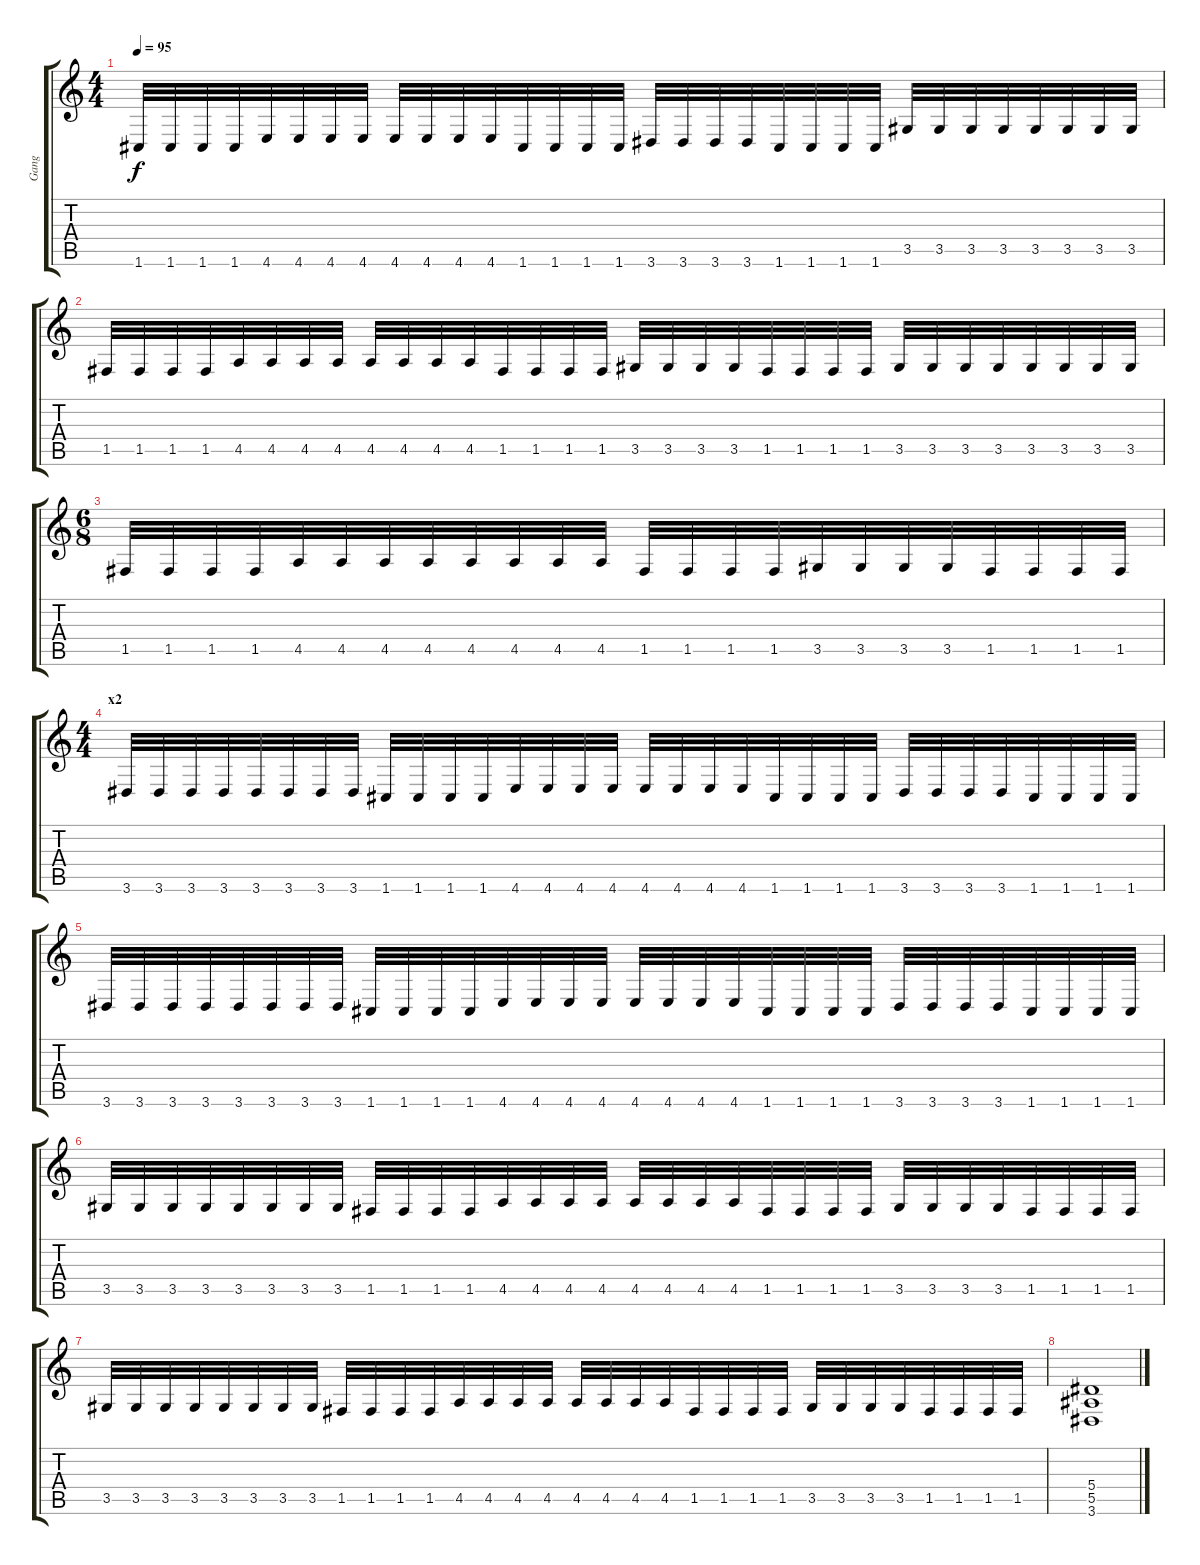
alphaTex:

\track ("Gang" "Gang") {instrument distortionguitar}
\staff {score tabs}
\tuning (C4 G3 Eb3 Bb2 F2 C2) {hide}
\ts (4 4)
\tempo 95
\clef g2
\ks c
1.6.32{dy f} 1.6.32 1.6.32 1.6.32 4.6.32 4.6.32 4.6.32 4.6.32 4.6.32 4.6.32 4.6.32 4.6.32 1.6.32 1.6.32 1.6.32 1.6.32 3.6.32 3.6.32 3.6.32 3.6.32 1.6.32 1.6.32 1.6.32 1.6.32 3.5.32 3.5.32 3.5.32 3.5.32 3.5.32 3.5.32 3.5.32 3.5.32 |
1.5.32 1.5.32 1.5.32 1.5.32 4.5.32 4.5.32 4.5.32 4.5.32 4.5.32 4.5.32 4.5.32 4.5.32 1.5.32 1.5.32 1.5.32 1.5.32 3.5.32 3.5.32 3.5.32 3.5.32 1.5.32 1.5.32 1.5.32 1.5.32 3.5.32 3.5.32 3.5.32 3.5.32 3.5.32 3.5.32 3.5.32 3.5.32 |
\ts (6 8)
1.5.32 1.5.32 1.5.32 1.5.32 4.5.32 4.5.32 4.5.32 4.5.32 4.5.32 4.5.32 4.5.32 4.5.32 1.5.32 1.5.32 1.5.32 1.5.32 3.5.32 3.5.32 3.5.32 3.5.32 1.5.32 1.5.32 1.5.32 1.5.32 |
\ts (4 4)
\section ("" "x2")
3.6.32 3.6.32 3.6.32 3.6.32 3.6.32 3.6.32 3.6.32 3.6.32 1.6.32 1.6.32 1.6.32 1.6.32 4.6.32 4.6.32 4.6.32 4.6.32 4.6.32 4.6.32 4.6.32 4.6.32 1.6.32 1.6.32 1.6.32 1.6.32 3.6.32 3.6.32 3.6.32 3.6.32 1.6.32 1.6.32 1.6.32 1.6.32 |
3.6.32 3.6.32 3.6.32 3.6.32 3.6.32 3.6.32 3.6.32 3.6.32 1.6.32 1.6.32 1.6.32 1.6.32 4.6.32 4.6.32 4.6.32 4.6.32 4.6.32 4.6.32 4.6.32 4.6.32 1.6.32 1.6.32 1.6.32 1.6.32 3.6.32 3.6.32 3.6.32 3.6.32 1.6.32 1.6.32 1.6.32 1.6.32 |
3.5.32 3.5.32 3.5.32 3.5.32 3.5.32 3.5.32 3.5.32 3.5.32 1.5.32 1.5.32 1.5.32 1.5.32 4.5.32 4.5.32 4.5.32 4.5.32 4.5.32 4.5.32 4.5.32 4.5.32 1.5.32 1.5.32 1.5.32 1.5.32 3.5.32 3.5.32 3.5.32 3.5.32 1.5.32 1.5.32 1.5.32 1.5.32 |
3.5.32 3.5.32 3.5.32 3.5.32 3.5.32 3.5.32 3.5.32 3.5.32 1.5.32 1.5.32 1.5.32 1.5.32 4.5.32 4.5.32 4.5.32 4.5.32 4.5.32 4.5.32 4.5.32 4.5.32 1.5.32 1.5.32 1.5.32 1.5.32 3.5.32 3.5.32 3.5.32 3.5.32 1.5.32 1.5.32 1.5.32 1.5.32 |
(5.4 5.5 3.6).1{volume 7}
